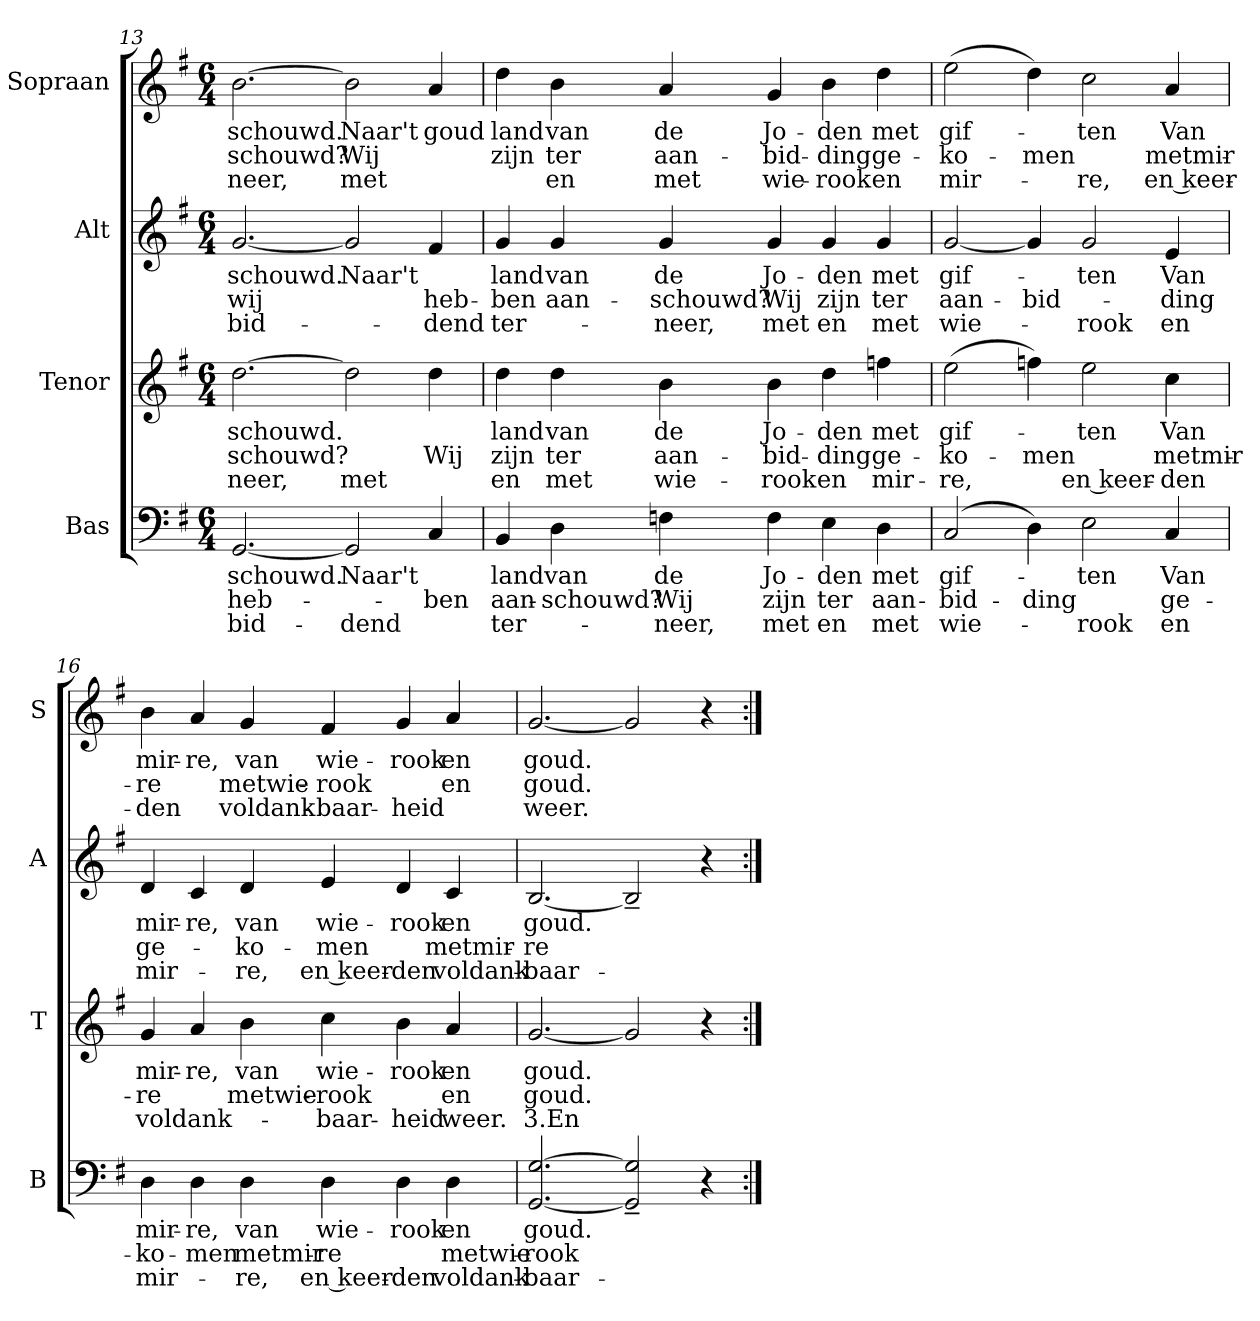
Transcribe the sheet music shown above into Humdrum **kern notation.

**kern	**text	**text	**text	**kern	**text	**text	**text	**kern	**text	**text	**text	**kern	**text	**text	**text
*part4	*part4	*part4	*part4	*part3	*part3	*part3	*part3	*part2	*part2	*part2	*part2	*part1	*part1	*part1	*part1
*staff4	*staff4	*staff4	*staff4	*staff3	*staff3	*staff3	*staff3	*staff2	*staff2	*staff2	*staff2	*staff1	*staff1	*staff1	*staff1
*I"Bas	*	*	*	*I"Tenor	*	*	*	*I"Alt	*	*	*	*I"Sopraan	*	*	*
*I'B	*	*	*	*I'T	*	*	*	*I'A	*	*	*	*I'S	*	*	*
!!LO:LB:g=z
*clefF4	*	*	*	*clefG2	*	*	*	*clefG2	*	*	*	*clefG2	*	*	*
*k[f#]	*	*	*	*k[f#]	*	*	*	*k[f#]	*	*	*	*k[f#]	*	*	*
*G:	*	*	*	*G:	*	*	*	*G:	*	*	*	*G:	*	*	*
*M6/4	*	*	*	*M6/4	*	*	*	*M6/4	*	*	*	*M6/4	*	*	*
=13	=13	=13	=13	=13	=13	=13	=13	=13	=13	=13	=13	=13	=13	=13	=13
!	!LO:LY:b	!LO:LY:b	!LO:LY:b	!	!LO:LY:b	!LO:LY:b	!LO:LY:b	!	!LO:LY:b	!LO:LY:b	!LO:LY:b	!	!LO:LY:b	!LO:LY:b	!LO:LY:b
[<2.GG/	-schouwd.	heb-	-bid-	[>2.dd\	-schouwd.	-schouwd?	-neer,	[<2.g/	-schouwd.	wij	-bid-	[>2.b\	-schouwd.	-schouwd?	-neer,
!	!LO:LY:b	!	!LO:LY:b	!	!	!	!LO:LY:b	!	!LO:LY:b	!	!	!	!LO:LY:b	!LO:LY:b	!LO:LY:b
2GG/]	Naar't	.	-dend	2dd\]	.	.	met	2g/]	Naar't	.	.	2b\]	Naar't	Wij	met
!	!	!LO:LY:b	!	!	!	!LO:LY:b	!	!	!	!LO:LY:b	!LO:LY:b	!	!LO:LY:b	!	!
4C/	.	-ben	.	4dd\	.	Wij	.	4f#/	.	heb-	-dend	4a/	goud	.	.
=14	=14	=14	=14	=14	=14	=14	=14	=14	=14	=14	=14	=14	=14	=14	=14
!	!LO:LY:b	!LO:LY:b	!LO:LY:b	!	!LO:LY:b	!LO:LY:b	!LO:LY:b	!	!LO:LY:b	!LO:LY:b	!LO:LY:b	!	!LO:LY:b	!LO:LY:b	!
4BB/	landvan	aan-	ter-	4dd\	land	zijn	en	4g/	land	-ben	ter-	4dd\	land	zijn	.
!	!	!LO:LY:b	!	!	!LO:LY:b	!LO:LY:b	!LO:LY:b	!	!LO:LY:b	!LO:LY:b	!	!	!LO:LY:b	!LO:LY:b	!LO:LY:b
4D\	.	-schouwd?	.	4dd\	van	ter	met	4g/	van	aan-	.	4b\	van	ter	en
!	!LO:LY:b	!LO:LY:b	!LO:LY:b	!	!LO:LY:b	!LO:LY:b	!LO:LY:b	!	!LO:LY:b	!LO:LY:b	!LO:LY:b	!	!LO:LY:b	!LO:LY:b	!LO:LY:b
4Fn\	de	Wij	-neer,	4b\	de	aan-	wie-	4g/	de	-schouwd?	-neer,	4a/	de	aan-	met
!	!LO:LY:b	!LO:LY:b	!LO:LY:b	!	!LO:LY:b	!LO:LY:b	!LO:LY:b	!	!LO:LY:b	!LO:LY:b	!LO:LY:b	!	!LO:LY:b	!LO:LY:b	!LO:LY:b
4F\	Jo-	zijn	met	4b\	Jo-	-bid-	-rook	4g/	Jo-	Wij	met	4g/	Jo-	-bid-	wie-
!	!LO:LY:b:rj	!LO:LY:b:rj	!LO:LY:b:rj	!	!LO:LY:b:rj	!LO:LY:b:rj	!LO:LY:b:rj	!	!LO:LY:b:rj	!LO:LY:b:rj	!LO:LY:b:rj	!	!LO:LY:b	!LO:LY:b	!LO:LY:b
4E\	-den	ter	en	4dd\	-den	-ding	en	4g/	-den	zijn	en	4b\	-den	-ding	-rook
!	!LO:LY:b	!LO:LY:b	!LO:LY:b	!	!LO:LY:b	!LO:LY:b	!LO:LY:b	!	!LO:LY:b	!LO:LY:b	!LO:LY:b	!	!LO:LY:b	!LO:LY:b	!LO:LY:b
4D\	met	aan-	met	4ffn\	met	ge-	mir-	4g/	met	ter	met	4dd\	met	ge-	en
=15	=15	=15	=15	=15	=15	=15	=15	=15	=15	=15	=15	=15	=15	=15	=15
!	!LO:LY:b	!LO:LY:b	!LO:LY:b	!	!LO:LY:b	!LO:LY:b	!LO:LY:b	!	!LO:LY:b	!LO:LY:b	!LO:LY:b	!	!LO:LY:b	!LO:LY:b	!LO:LY:b
(2C/	gif-	-bid-	wie-	(>2ee\	gif-	-ko-	-re,	[<2g/	gif-	aan-	wie-	(>2ee\	gif-	-ko-	mir-
!	!	!LO:LY:b	!	!	!	!LO:LY:b	!	!	!	!LO:LY:b	!	!	!	!LO:LY:b	!
4D\)	.	-ding	.	4ffn\)	.	-men	.	4g/]	.	-bid-	.	4dd\)	.	-men	.
!	!LO:LY:b	!	!LO:LY:b	!	!LO:LY:b	!	!LO:LY:b	!	!LO:LY:b	!	!LO:LY:b	!	!LO:LY:b	!	!LO:LY:b
2E\	-ten	.	-rook	2ee\	-ten	.	en keer-	2g/	-ten	.	-rook	2cc\	-ten	.	-re,
!	!LO:LY:b	!LO:LY:b	!LO:LY:b	!	!LO:LY:b	!LO:LY:b	!LO:LY:b	!	!LO:LY:b	!LO:LY:b	!LO:LY:b	!	!LO:LY:b	!LO:LY:b	!LO:LY:b
4C/	Van	ge-	en	4cc\	Van	metmir-	-den	4e/	Van	-ding	en	4a/	Van	metmir-	en keer-
=16	=16	=16	=16	=16	=16	=16	=16	=16	=16	=16	=16	=16	=16	=16	=16
!	!LO:LY:b	!LO:LY:b	!LO:LY:b	!	!LO:LY:b	!LO:LY:b	!LO:LY:b	!	!LO:LY:b	!LO:LY:b	!LO:LY:b	!	!LO:LY:b	!LO:LY:b	!LO:LY:b
4D\	mir-	-ko-	mir-	4g/	mir-	-re	voldank-	4d/	mir-	ge-	mir-	4b\	mir-	-re	-den
!	!LO:LY:b:rj	!LO:LY:b:rj	!	!	!LO:LY:b:rj	!	!	!	!LO:LY:b:rj	!	!	!	!LO:LY:b:rj	!	!
4D\	-re,	-men	.	4a/	-re,	.	.	4c/	-re,	.	.	4a/	-re,	.	.
!	!LO:LY:b	!LO:LY:b	!LO:LY:b	!	!LO:LY:b	!LO:LY:b	!	!	!LO:LY:b	!LO:LY:b	!LO:LY:b	!	!LO:LY:b	!LO:LY:b	!LO:LY:b
4D\	van	metmir-	-re,	4b\	van	metwie-	.	4d/	van	-ko-	-re,	4g/	van	metwie-	voldank-
!	!LO:LY:b	!LO:LY:b	!LO:LY:b	!	!LO:LY:b	!LO:LY:b	!LO:LY:b	!	!LO:LY:b	!LO:LY:b	!LO:LY:b	!	!LO:LY:b	!LO:LY:b	!LO:LY:b
4D\	wie-	-re	en keer-	4cc\	wie-	-rook	-baar-	4e/	wie-	-men	en keer-	4f#/	wie-	-rook	-baar-
!	!LO:LY:b	!	!LO:LY:b	!	!LO:LY:b	!	!LO:LY:b	!	!LO:LY:b	!	!LO:LY:b	!	!LO:LY:b	!	!LO:LY:b
4D\	-rook	.	-den	4b\	-rook	.	-heid	4d/	-rook	.	-den	4g/	-rook	.	-heid
!	!LO:LY:b	!LO:LY:b	!LO:LY:b	!	!LO:LY:b	!LO:LY:b	!LO:LY:b	!	!LO:LY:b	!LO:LY:b	!LO:LY:b	!	!LO:LY:b	!LO:LY:b	!
4D\	en	metwie-	voldank-	4a/	en	en	weer.	4c/	en	metmir-	voldank-	4a/	en	en	.
=17	=17	=17	=17	=17	=17	=17	=17	=17	=17	=17	=17	=17	=17	=17	=17
!	!LO:LY:b	!LO:LY:b	!LO:LY:b	!	!LO:LY:b	!LO:LY:b	!LO:LY:b	!	!LO:LY:b	!LO:LY:b	!LO:LY:b	!	!LO:LY:b	!LO:LY:b	!LO:LY:b
[<2.GG/ [>2.G/	goud.	-rook	-baar-	[<2.g/	goud.	goud.	3.En	[<2.B/	goud.	-re	-baar-	[<2.g/	goud.	goud.	weer.
2GG/]~< 2G/]~<	.	.	.	2g/]	.	.	.	2B~</]	.	.	.	2g/]	.	.	.
4r	.	.	.	4r	.	.	.	4r	.	.	.	4r	.	.	.
=:|!	=:|!	=:|!	=:|!	=:|!	=:|!	=:|!	=:|!	=:|!	=:|!	=:|!	=:|!	=:|!	=:|!	=:|!	=:|!
*-	*-	*-	*-	*-	*-	*-	*-	*-	*-	*-	*-	*-	*-	*-	*-
